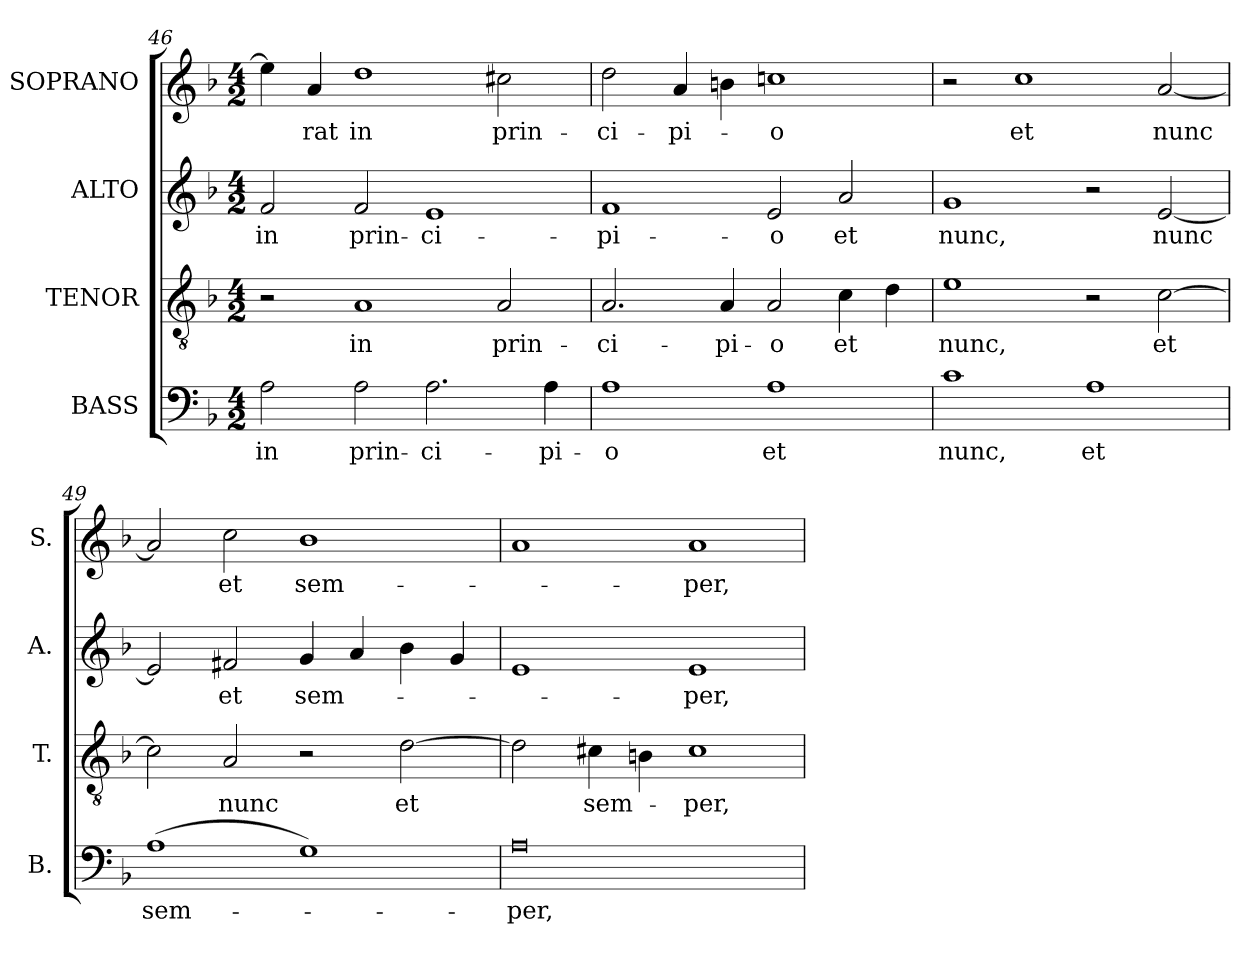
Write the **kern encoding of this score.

**kern	**text	**kern	**text	**kern	**text	**kern	**text
*part4	*part4	*part3	*part3	*part2	*part2	*part1	*part1
*staff4	*staff4	*staff3	*staff3	*staff2	*staff2	*staff1	*staff1
*I"BASS	*	*I"TENOR	*	*I"ALTO	*	*I"SOPRANO	*
*I'B.	*	*I'T.	*	*I'A.	*	*I'S.	*
!!LO:PB:g=z
*clefF4	*	*clefGv2	*	*clefG2	*	*clefG2	*
*	*	*ITrd7c12	*	*	*	*	*
*k[b-]	*	*k[b-]	*	*k[b-]	*	*k[b-]	*
*F:	*	*F:	*	*F:	*	*F:	*
*M4/2	*	*M4/2	*	*M4/2	*	*M4/2	*
=46	=46	=46	=46	=46	=46	=46	=46
!	!LO:LY:b:color=#000000	!	!	!	!	!	!
!	!	!	!	!	!LO:LY:b:color=#000000	!	!
2Ai\	in	2r	.	2fi/	in	4eei\]	.
!	!	!	!	!	!	!	!LO:LY:b:color=#000000
.	.	.	.	.	.	4ai/	-rat
!	!LO:LY:b:color=#000000	!	!	!	!	!	!
!	!	!	!LO:LY:b:color=#000000	!	!	!	!
!	!	!	!	!	!LO:LY:b:color=#000000	!	!
!	!	!	!	!	!	!	!LO:LY:b:color=#000000
2Ai\	prin-	1AAi	in	2fi/	prin-	1ddi	in
!	!LO:LY:b:color=#000000	!	!	!	!	!	!
!	!	!	!	!	!LO:LY:b:color=#000000	!	!
2.Ai\	-ci-	.	.	1ei	-ci-	.	.
!	!	!	!LO:LY:b:color=#000000	!	!	!	!
!	!	!	!	!	!	!	!LO:LY:b:color=#000000
.	.	2AAi/	prin-	.	.	2cc#Xi\	prin-
!	!LO:LY:b:color=#000000	!	!	!	!	!	!
4Ai\	-pi-	.	.	.	.	.	.
=47	=47	=47	=47	=47	=47	=47	=47
!	!LO:LY:b:color=#000000	!	!	!	!	!	!
!	!	!	!LO:LY:b:color=#000000	!	!	!	!
!	!	!	!	!	!LO:LY:b:color=#000000	!	!
!	!	!	!	!	!	!	!LO:LY:b:color=#000000
1Ai	-o	2.AAi/	-ci-	1fi	-pi-	2ddi\	-ci-
!	!	!	!	!	!	!	!LO:LY:b:color=#000000
.	.	.	.	.	.	4ai/	-pi-
!	!	!	!LO:LY:b:color=#000000	!	!	!	!
.	.	4AAi/	-pi-	.	.	4bni\	.
!	!LO:LY:b:color=#000000	!	!	!	!	!	!
!	!	!	!LO:LY:b:color=#000000	!	!	!	!
!	!	!	!	!	!LO:LY:b:color=#000000	!	!
!	!	!	!	!	!	!	!LO:LY:b:color=#000000
1Ai	et	2AAi/	-o	2ei/	-o	1ccni	-o
!	!	!	!LO:LY:b:color=#000000	!	!	!	!
!	!	!	!	!	!LO:LY:b:color=#000000	!	!
.	.	4Ci\	et	2ai/	et	.	.
.	.	4Di\	.	.	.	.	.
=48	=48	=48	=48	=48	=48	=48	=48
!	!LO:LY:b:color=#000000	!	!	!	!	!	!
!	!	!	!LO:LY:b:color=#000000	!	!	!	!
!	!	!	!	!	!LO:LY:b:color=#000000	!	!
1ci	nunc,	1Ei	nunc,	1gi	nunc,	2r	.
!	!	!	!	!	!	!	!LO:LY:b:color=#000000
.	.	.	.	.	.	1cci	et
!	!LO:LY:b:color=#000000	!	!	!	!	!	!
1Ai	et	2r	.	2r	.	.	.
!	!	!	!LO:LY:b:color=#000000	!	!	!	!
!	!	!	!	!	!LO:LY:b:color=#000000	!	!
!	!	!	!	!	!	!	!LO:LY:b:color=#000000
.	.	[2Ci\	et	[2ei/	nunc	[2ai/	nunc
=49	=49	=49	=49	=49	=49	=49	=49
!	!LO:LY:b:color=#000000	!	!	!	!	!	!
(1Ai	sem-	2Ci\]	.	2ei/]	.	2ai/]	.
!	!	!	!LO:LY:b:color=#000000	!	!	!	!
!	!	!	!	!	!LO:LY:b:color=#000000	!	!
!	!	!	!	!	!	!	!LO:LY:b:color=#000000
.	.	2AAi/	nunc	2f#Xi/	et	2cci\	et
!	!	!	!	!	!LO:LY:b:color=#000000	!	!
!	!	!	!	!	!	!	!LO:LY:b:color=#000000
1Gi)	.	2r	.	4gi/	sem-	1b-i	sem-
.	.	.	.	4ai/	.	.	.
!	!	!	!LO:LY:b:color=#000000	!	!	!	!
.	.	[2Di\	et	4b-i\	.	.	.
.	.	.	.	4gi/	.	.	.
=50	=50	=50	=50	=50	=50	=50	=50
!	!LO:LY:b:color=#000000	!	!	!	!	!	!
0Ai	-per,	2Di\]	.	1ei	.	1ai	.
!	!	!	!LO:LY:b:color=#000000	!	!	!	!
.	.	4C#Xi\	sem-	.	.	.	.
.	.	4BBni\	.	.	.	.	.
!	!	!	!LO:LY:b:color=#000000	!	!	!	!
!	!	!	!	!	!LO:LY:b:color=#000000	!	!
!	!	!	!	!	!	!	!LO:LY:b:color=#000000
.	.	1C#i	-per,	1ei	-per,	1ai	-per,
=	=	=	=	=	=	=	=
*-	*-	*-	*-	*-	*-	*-	*-
